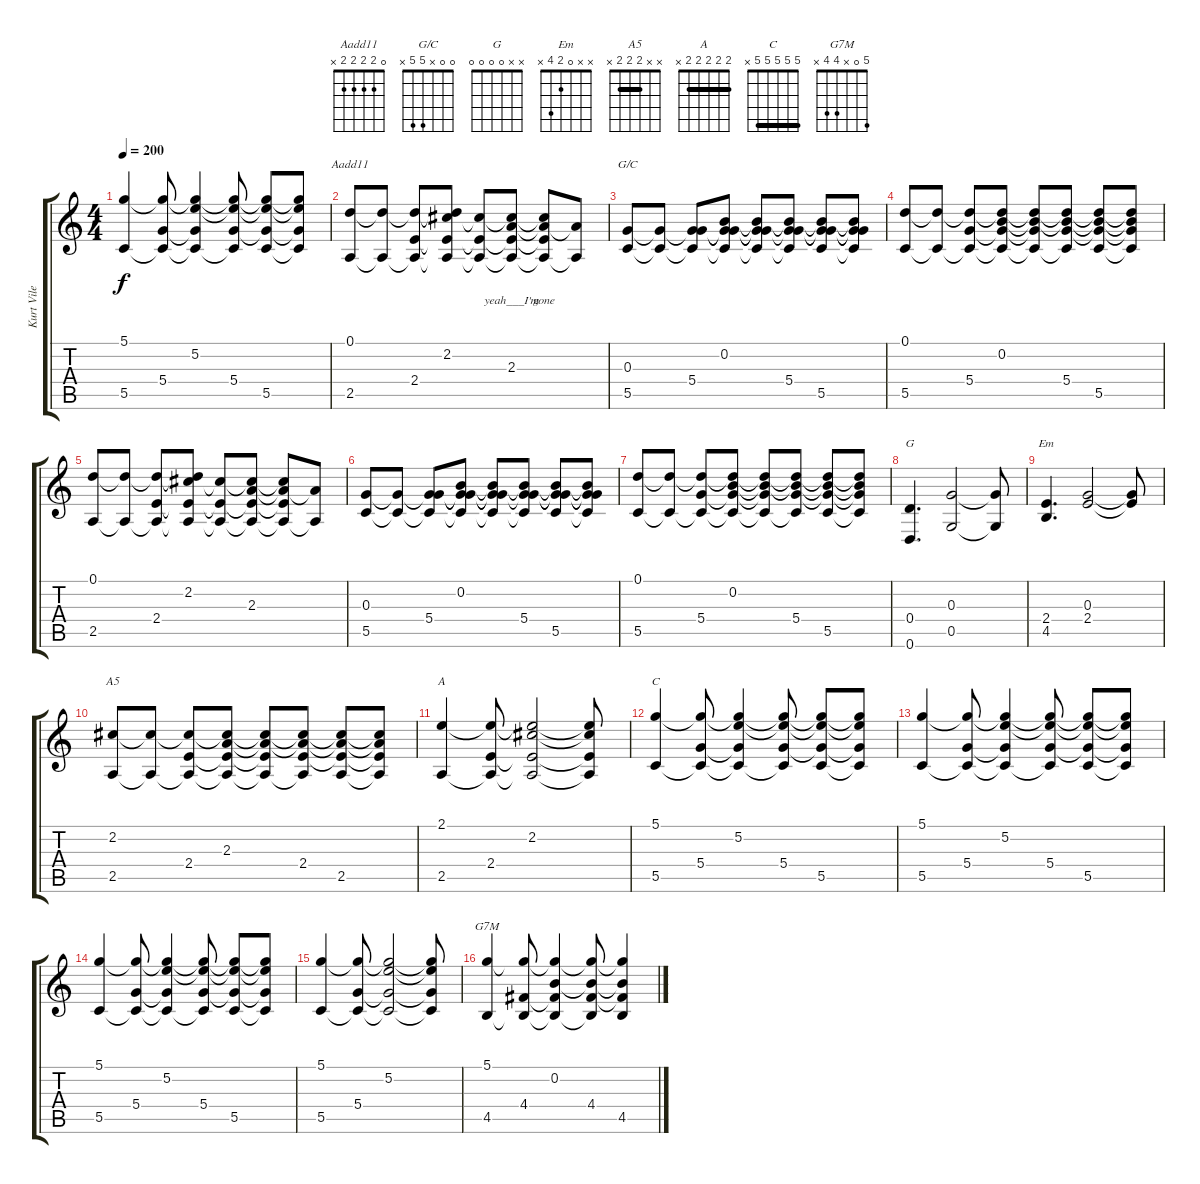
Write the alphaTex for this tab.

\track ("Kurt Vile - Guitar" "Kurt Vile ") {instrument acousticguitarsteel}
\staff {score tabs}
\tuning (D4 B3 G3 D3 G2 D2) {hide}
\chord ("Aadd11" 0 2 2 2 2 x)
\chord ("G/C" 0 0 x 5 5 x)
\chord ("G" x x 0 0 0 0)
\chord ("Em" x x 0 2 4 x)
\chord ("A5" x x 2 2 2 x) {barre 2}
\chord ("A" 2 2 2 2 2 x) {barre 2}
\chord ("C" 5 5 5 5 5 x) {barre 5}
\chord ("G7M" 5 0 x 4 4 x)
\ts (4 4)
\tempo 200
\clef g2
\ks c
(5.1 5.5).4{lyrics (0 "") lyrics (1 "") lyrics (2 "") lyrics (3 "") lyrics (4 "") dy f} (5.1{t} 5.4 5.5{t}).8{lyrics (0 "") lyrics (1 "") lyrics (2 "") lyrics (3 "") lyrics (4 "")} (5.1{t} 5.2 5.4{t} 5.5{t}).4{lyrics (0 "") lyrics (1 "") lyrics (2 "") lyrics (3 "") lyrics (4 "")} (5.1{t} 5.2{t} 5.4 5.5{t}).8{lyrics (0 "") lyrics (1 "") lyrics (2 "") lyrics (3 "") lyrics (4 "")} (5.1{t} 5.2{t} 5.4{t} 5.5).8{lyrics (0 "") lyrics (1 "") lyrics (2 "") lyrics (3 "") lyrics (4 "")} (5.1{t} 5.2{t} 5.4{t} 5.5{t}).8{lyrics (0 "") lyrics (1 "") lyrics (2 "") lyrics (3 "") lyrics (4 "")} |
(0.1 2.5).8{ch "Aadd11" lyrics (0 "") lyrics (1 "") lyrics (2 "") lyrics (3 "") lyrics (4 "")} (0.1{t} 2.5{t}).8{lyrics (0 "") lyrics (1 "") lyrics (2 "") lyrics (3 "") lyrics (4 "")} (0.1{t} 2.4 2.5{t}).8{lyrics (0 "") lyrics (1 "") lyrics (2 "") lyrics (3 "") lyrics (4 "")} (0.1{t} 2.2 2.4{t} 2.5{t}).8{lyrics (0 "") lyrics (1 "") lyrics (2 "") lyrics (3 "") lyrics (4 "")} (2.2{t} 2.4{t} 2.5{t}).8{lyrics (0 "") lyrics (1 "") lyrics (2 "") lyrics (3 "") lyrics (4 "")} (2.2{t} 2.3 2.4{t} 2.5{t}).8{lyrics (0 "yeah___I'm") lyrics (1 "") lyrics (2 "") lyrics (3 "") lyrics (4 "")} (2.2{t} 2.3{t} 2.4{t} 2.5{t}).8{lyrics (0 "gone") lyrics (1 "") lyrics (2 "") lyrics (3 "") lyrics (4 "")} (2.3{t} 2.5{t}).8{lyrics (0 "") lyrics (1 "") lyrics (2 "") lyrics (3 "") lyrics (4 "")} |
(0.3 5.5).8{ch "G/C" lyrics (0 "") lyrics (1 "") lyrics (2 "") lyrics (3 "") lyrics (4 "")} (0.3{t} 5.5{t}).8{lyrics (0 "") lyrics (1 "") lyrics (2 "") lyrics (3 "") lyrics (4 "")} (0.3{t} 5.4 5.5{t}).8{lyrics (0 "") lyrics (1 "") lyrics (2 "") lyrics (3 "") lyrics (4 "")} (0.2 0.3{t} 5.4{t} 5.5{t}).8{lyrics (0 "") lyrics (1 "") lyrics (2 "") lyrics (3 "") lyrics (4 "")} (0.2{t} 0.3{t} 5.4{t} 5.5{t}).8{lyrics (0 "") lyrics (1 "") lyrics (2 "") lyrics (3 "") lyrics (4 "")} (0.2{t} 0.3{t} 5.4 5.5{t}).8{lyrics (0 "") lyrics (1 "") lyrics (2 "") lyrics (3 "") lyrics (4 "")} (0.2{t} 0.3{t} 5.4{t} 5.5).8{lyrics (0 "") lyrics (1 "") lyrics (2 "") lyrics (3 "") lyrics (4 "")} (0.2{t} 0.3{t} 5.4{t} 5.5{t}).8{lyrics (0 "") lyrics (1 "") lyrics (2 "") lyrics (3 "") lyrics (4 "")} |
(0.1 5.5).8{lyrics (0 "") lyrics (1 "") lyrics (2 "") lyrics (3 "") lyrics (4 "")} (0.1{t} 5.5{t}).8{lyrics (0 "") lyrics (1 "") lyrics (2 "") lyrics (3 "") lyrics (4 "")} (0.1{t} 5.4 5.5{t}).8{lyrics (0 "") lyrics (1 "") lyrics (2 "") lyrics (3 "") lyrics (4 "")} (0.1{t} 0.2 5.4{t} 5.5{t}).8{lyrics (0 "") lyrics (1 "") lyrics (2 "") lyrics (3 "") lyrics (4 "")} (0.1{t} 0.2{t} 5.4{t} 5.5{t}).8{lyrics (0 "") lyrics (1 "") lyrics (2 "") lyrics (3 "") lyrics (4 "")} (0.1{t} 0.2{t} 5.4 5.5{t}).8{lyrics (0 "") lyrics (1 "") lyrics (2 "") lyrics (3 "") lyrics (4 "")} (0.1{t} 0.2{t} 5.4{t} 5.5).8{lyrics (0 "") lyrics (1 "") lyrics (2 "") lyrics (3 "") lyrics (4 "")} (0.1{t} 0.2{t} 5.4{t} 5.5{t}).8{lyrics (0 "") lyrics (1 "") lyrics (2 "") lyrics (3 "") lyrics (4 "")} |
(0.1 2.5).8{lyrics (0 "") lyrics (1 "") lyrics (2 "") lyrics (3 "") lyrics (4 "")} (0.1{t} 2.5{t}).8{lyrics (0 "") lyrics (1 "") lyrics (2 "") lyrics (3 "") lyrics (4 "")} (0.1{t} 2.4 2.5{t}).8{lyrics (0 "") lyrics (1 "") lyrics (2 "") lyrics (3 "") lyrics (4 "")} (0.1{t} 2.2 2.4{t} 2.5{t}).8{lyrics (0 "") lyrics (1 "") lyrics (2 "") lyrics (3 "") lyrics (4 "")} (2.2{t} 2.4{t} 2.5{t}).8{lyrics (0 "") lyrics (1 "") lyrics (2 "") lyrics (3 "") lyrics (4 "")} (2.2{t} 2.3 2.4{t} 2.5{t}).8{lyrics (0 "") lyrics (1 "") lyrics (2 "") lyrics (3 "") lyrics (4 "")} (2.2{t} 2.3{t} 2.4{t} 2.5{t}).8{lyrics (0 "") lyrics (1 "") lyrics (2 "") lyrics (3 "") lyrics (4 "")} (2.3{t} 2.5{t}).8{lyrics (0 "") lyrics (1 "") lyrics (2 "") lyrics (3 "") lyrics (4 "")} |
(0.3 5.5).8{lyrics (0 "") lyrics (1 "") lyrics (2 "") lyrics (3 "") lyrics (4 "")} (0.3{t} 5.5{t}).8{lyrics (0 "") lyrics (1 "") lyrics (2 "") lyrics (3 "") lyrics (4 "")} (0.3{t} 5.4 5.5{t}).8{lyrics (0 "") lyrics (1 "") lyrics (2 "") lyrics (3 "") lyrics (4 "")} (0.2 0.3{t} 5.4{t} 5.5{t}).8{lyrics (0 "") lyrics (1 "") lyrics (2 "") lyrics (3 "") lyrics (4 "")} (0.2{t} 0.3{t} 5.4{t} 5.5{t}).8{lyrics (0 "") lyrics (1 "") lyrics (2 "") lyrics (3 "") lyrics (4 "")} (0.2{t} 0.3{t} 5.4 5.5{t}).8{lyrics (0 "") lyrics (1 "") lyrics (2 "") lyrics (3 "") lyrics (4 "")} (0.2{t} 0.3{t} 5.4{t} 5.5).8{lyrics (0 "") lyrics (1 "") lyrics (2 "") lyrics (3 "") lyrics (4 "")} (0.2{t} 0.3{t} 5.4{t} 5.5{t}).8{lyrics (0 "") lyrics (1 "") lyrics (2 "") lyrics (3 "") lyrics (4 "")} |
(0.1 5.5).8{lyrics (0 "") lyrics (1 "") lyrics (2 "") lyrics (3 "") lyrics (4 "")} (0.1{t} 5.5{t}).8{lyrics (0 "") lyrics (1 "") lyrics (2 "") lyrics (3 "") lyrics (4 "")} (0.1{t} 5.4 5.5{t}).8{lyrics (0 "") lyrics (1 "") lyrics (2 "") lyrics (3 "") lyrics (4 "")} (0.1{t} 0.2 5.4{t} 5.5{t}).8{lyrics (0 "") lyrics (1 "") lyrics (2 "") lyrics (3 "") lyrics (4 "")} (0.1{t} 0.2{t} 5.4{t} 5.5{t}).8{lyrics (0 "") lyrics (1 "") lyrics (2 "") lyrics (3 "") lyrics (4 "")} (0.1{t} 0.2{t} 5.4 5.5{t}).8{lyrics (0 "") lyrics (1 "") lyrics (2 "") lyrics (3 "") lyrics (4 "")} (0.1{t} 0.2{t} 5.4{t} 5.5).8{lyrics (0 "") lyrics (1 "") lyrics (2 "") lyrics (3 "") lyrics (4 "")} (0.1{t} 0.2{t} 5.4{t} 5.5{t}).8{lyrics (0 "") lyrics (1 "") lyrics (2 "") lyrics (3 "") lyrics (4 "")} |
(0.4 0.6).4{d ch "G" lyrics (0 "") lyrics (1 "") lyrics (2 "") lyrics (3 "") lyrics (4 "")} (0.3 0.5).2{lyrics (0 "") lyrics (1 "") lyrics (2 "") lyrics (3 "") lyrics (4 "")} (0.3{t} 0.5{t}).8{lyrics (0 "") lyrics (1 "") lyrics (2 "") lyrics (3 "") lyrics (4 "")} |
(2.4 4.5).4{d ch "Em" lyrics (0 "") lyrics (1 "") lyrics (2 "") lyrics (3 "") lyrics (4 "")} (0.3 2.4).2{lyrics (0 "") lyrics (1 "") lyrics (2 "") lyrics (3 "") lyrics (4 "")} (0.3{t} 2.4{t}).8{lyrics (0 "") lyrics (1 "") lyrics (2 "") lyrics (3 "") lyrics (4 "")} |
(2.2 2.5).8{ch "A5" lyrics (0 "") lyrics (1 "") lyrics (2 "") lyrics (3 "") lyrics (4 "")} (2.2{t} 2.5{t}).8{lyrics (0 "") lyrics (1 "") lyrics (2 "") lyrics (3 "") lyrics (4 "")} (2.2{t} 2.4 2.5{t}).8{lyrics (0 "") lyrics (1 "") lyrics (2 "") lyrics (3 "") lyrics (4 "")} (2.2{t} 2.3 2.4{t} 2.5{t}).8{lyrics (0 "") lyrics (1 "") lyrics (2 "") lyrics (3 "") lyrics (4 "")} (2.2{t} 2.3{t} 2.4{t} 2.5{t}).8{lyrics (0 "") lyrics (1 "") lyrics (2 "") lyrics (3 "") lyrics (4 "")} (2.2{t} 2.3{t} 2.4 2.5{t}).8{lyrics (0 "") lyrics (1 "") lyrics (2 "") lyrics (3 "") lyrics (4 "")} (2.2{t} 2.3{t} 2.4{t} 2.5).8{lyrics (0 "") lyrics (1 "") lyrics (2 "") lyrics (3 "") lyrics (4 "")} (2.2{t} 2.3{t} 2.4{t} 2.5{t}).8{lyrics (0 "") lyrics (1 "") lyrics (2 "") lyrics (3 "") lyrics (4 "")} |
(2.1 2.5).4{ch "A" lyrics (0 "") lyrics (1 "") lyrics (2 "") lyrics (3 "") lyrics (4 "")} (2.1{t} 2.4 2.5{t}).8{lyrics (0 "") lyrics (1 "") lyrics (2 "") lyrics (3 "") lyrics (4 "")} (2.1{t} 2.2 2.4{t} 2.5{t}).2{lyrics (0 "") lyrics (1 "") lyrics (2 "") lyrics (3 "") lyrics (4 "")} (2.1{t} 2.2{t} 2.4{t} 2.5{t}).8{lyrics (0 "") lyrics (1 "") lyrics (2 "") lyrics (3 "") lyrics (4 "")} |
(5.1 5.5).4{ch "C" lyrics (0 "") lyrics (1 "") lyrics (2 "") lyrics (3 "") lyrics (4 "")} (5.1{t} 5.4 5.5{t}).8{lyrics (0 "") lyrics (1 "") lyrics (2 "") lyrics (3 "") lyrics (4 "")} (5.1{t} 5.2 5.4{t} 5.5{t}).4{lyrics (0 "") lyrics (1 "") lyrics (2 "") lyrics (3 "") lyrics (4 "")} (5.1{t} 5.2{t} 5.4 5.5{t}).8{lyrics (0 "") lyrics (1 "") lyrics (2 "") lyrics (3 "") lyrics (4 "")} (5.1{t} 5.2{t} 5.4{t} 5.5).8{lyrics (0 "") lyrics (1 "") lyrics (2 "") lyrics (3 "") lyrics (4 "")} (5.1{t} 5.2{t} 5.4{t} 5.5{t}).8{lyrics (0 "") lyrics (1 "") lyrics (2 "") lyrics (3 "") lyrics (4 "")} |
(5.1 5.5).4{lyrics (0 "") lyrics (1 "") lyrics (2 "") lyrics (3 "") lyrics (4 "")} (5.1{t} 5.4 5.5{t}).8{lyrics (0 "") lyrics (1 "") lyrics (2 "") lyrics (3 "") lyrics (4 "")} (5.1{t} 5.2 5.4{t} 5.5{t}).4{lyrics (0 "") lyrics (1 "") lyrics (2 "") lyrics (3 "") lyrics (4 "")} (5.1{t} 5.2{t} 5.4 5.5{t}).8{lyrics (0 "") lyrics (1 "") lyrics (2 "") lyrics (3 "") lyrics (4 "")} (5.1{t} 5.2{t} 5.4{t} 5.5).8{lyrics (0 "") lyrics (1 "") lyrics (2 "") lyrics (3 "") lyrics (4 "")} (5.1{t} 5.2{t} 5.4{t} 5.5{t}).8{lyrics (0 "") lyrics (1 "") lyrics (2 "") lyrics (3 "") lyrics (4 "")} |
(5.1 5.5).4{lyrics (0 "") lyrics (1 "") lyrics (2 "") lyrics (3 "") lyrics (4 "")} (5.1{t} 5.4 5.5{t}).8{lyrics (0 "") lyrics (1 "") lyrics (2 "") lyrics (3 "") lyrics (4 "")} (5.1{t} 5.2 5.4{t} 5.5{t}).4{lyrics (0 "") lyrics (1 "") lyrics (2 "") lyrics (3 "") lyrics (4 "")} (5.1{t} 5.2{t} 5.4 5.5{t}).8{lyrics (0 "") lyrics (1 "") lyrics (2 "") lyrics (3 "") lyrics (4 "")} (5.1{t} 5.2{t} 5.4{t} 5.5).8{lyrics (0 "") lyrics (1 "") lyrics (2 "") lyrics (3 "") lyrics (4 "")} (5.1{t} 5.2{t} 5.4{t} 5.5{t}).8{lyrics (0 "") lyrics (1 "") lyrics (2 "") lyrics (3 "") lyrics (4 "")} |
(5.1 5.5).4{lyrics (0 "") lyrics (1 "") lyrics (2 "") lyrics (3 "") lyrics (4 "")} (5.1{t} 5.4 5.5{t}).8{lyrics (0 "") lyrics (1 "") lyrics (2 "") lyrics (3 "") lyrics (4 "")} (5.1{t} 5.2 5.4{t} 5.5{t}).2{lyrics (0 "") lyrics (1 "") lyrics (2 "") lyrics (3 "") lyrics (4 "")} (5.1{t} 5.2{t} 5.4{t} 5.5{t}).8{lyrics (0 "") lyrics (1 "") lyrics (2 "") lyrics (3 "") lyrics (4 "")} |
(5.1 4.5).4{ch "G7M" lyrics (0 "") lyrics (1 "") lyrics (2 "") lyrics (3 "") lyrics (4 "")} (5.1{t} 4.4 4.5{t}).8{lyrics (0 "") lyrics (1 "") lyrics (2 "") lyrics (3 "") lyrics (4 "")} (5.1{t} 0.2 4.4{t} 4.5{t}).4{lyrics (0 "") lyrics (1 "") lyrics (2 "") lyrics (3 "") lyrics (4 "")} (5.1{t} 0.2{t} 4.4 4.5{t}).8{lyrics (0 "") lyrics (1 "") lyrics (2 "") lyrics (3 "") lyrics (4 "")} (5.1{t} 0.2{t} 4.4{t} 4.5).4{lyrics (0 "") lyrics (1 "") lyrics (2 "") lyrics (3 "") lyrics (4 "")}
